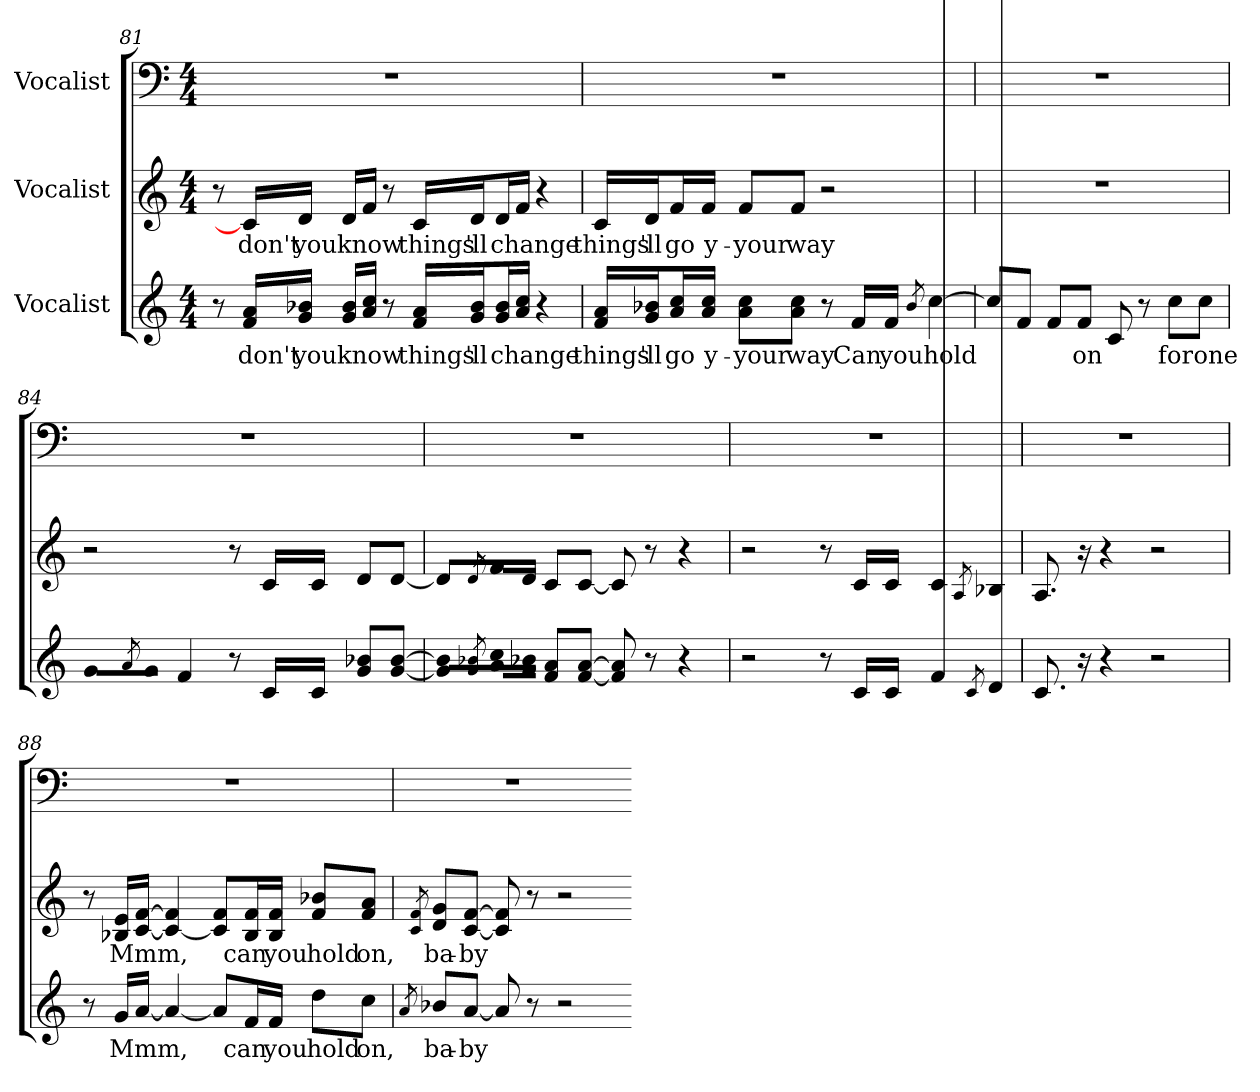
**kern	**text	**kern	**text	**kern
*part3	*part3	*part2	*part2	*part1
*staff3	*staff3	*staff2	*staff2	*staff1
*I"Vocalist	*	*I"Vocalist	*	*I"Vocalist
*clefG2	*	*clefG2	*	*clefF4
*M4/4	*	*M4/4	*	*M4/4
=81	=81	=81	=81	=81
8r	.	8r	.	1r
16f/ 16a/LL	don't	16c/LL]	don't	.
16g/ 16b-X/JJ	you	16d/JJ	you	.
16g/ 16b-/LL	know	16d/LL	know	.
16a/ 16cc/JJ	_	16f/JJ	_	.
8r	.	8r	.	.
16f/ 16a/LL	things	16c/LL	things	.
16g/ 16b-/J	'll	16d/J	'll	.
16g/ 16b-/L	change	16d/L	change	.
16a/ 16cc/JJ	_	16f/JJ	_	.
4r	.	4r	.	.
=82	=82	=82	=82	=82
16f/ 16a/LL	things	16c/LL	things	1r
16g/ 16b-X/J	'll	16d/J	'll	.
16a/ 16cc/L	go	16f/L	go	.
16a/ 16cc/JJ	y-	16f/JJ	y-	.
8a\ 8cc\L	-your	8f/L	-your	.
8a\ 8cc\J	way	8f/J	way	.
8r	.	2r	.	.
16f/LL	Can	.	.	.
16f/JJ	you	.	.	.
8qb-	_	.	.	.
[4cc	hold	.	.	.
=83	=83	=83	=83	=83
8cc/L]	_	1r	.	1r
8f/J	_	.	.	.
8f/L	_	.	.	.
8f/J	on	.	.	.
8c	_	.	.	.
8r	.	.	.	.
8cc\L	for	.	.	.
8cc\J	one	.	.	.
=84	=84	=84	=84	=84
8g/L	more	2r	.	1r
8qa/	_	.	.	.
8g/J	day	.	.	.
4f	_	.	.	.
8r	.	8r	.	.
16c/LL	Can	16c/LL	Can	.
16c/JJ	you	16c/JJ	you	.
8g/ 8b-X/L	hold	8d/L	hold	.
[8g/ [8b-/J	_	[8d/J	_	.
=85	=85	=85	=85	=85
8g]/ 8b-]/L	_	8d/L]	_	1r
8qg/ 8qb-X/	_	8qd/	_	.
16a/ 16cc/L	_	16f/L	_	.
16g/ 16b-X/JJ	_	16d/JJ	_	.
8f/ 8a/L	_	8c/L	_	.
[8f/ [8a/J	on	[8c/J	on	.
8f] 8a]	_	8c]	_	.
8r	.	8r	.	.
4r	.	4r	.	.
=86	=86	=86	=86	=86
2r	.	2r	.	1r
8r	.	8r	.	.
16c/LL	Can	16c/LL	Can	.
16c/JJ	you	16c/JJ	you	.
8f/L	hold	8c/L	hold	.
8qc/	_	8qA/	_	.
8d/J	on	8B-X/J	on	.
=87	=87	=87	=87	=87
8.c	_	8.A	_	1r
16r	.	16r	.	.
4r	.	4r	.	.
2r	.	2r	.	.
=88	=88	=88	=88	=88
8r	.	8r	.	1r
16g/LL	Mmm,	16B-X/ 16e/LL	Mmm,	.
[16a/JJ	_	[16c/ [16f/JJ	_	.
4a_	_	4c_ 4f]	_	.
8a/L]	_	8c]/ 8f/L	_	.
16f/L	can	16B-/ 16f/L	can	.
16f/JJ	you	16B-/ 16f/JJ	you	.
8dd\L	hold	8f/ 8b-X/L	hold	.
8cc\J	on,	8f/ 8a/J	on,	.
=89	=89	=89	=89	=89
8qa	_	8qc 8qf	_	.
8b-X/L	ba-	8d/ 8g/L	ba-	1r
[8a/J	-by	[8c/ [8f/J	-by	.
8a]	_	8c] 8f]	_	.
8r	.	8r	.	.
2r	.	2r	.	.
=-	=-	=-	=-	=-
*-	*-	*-	*-	*-
